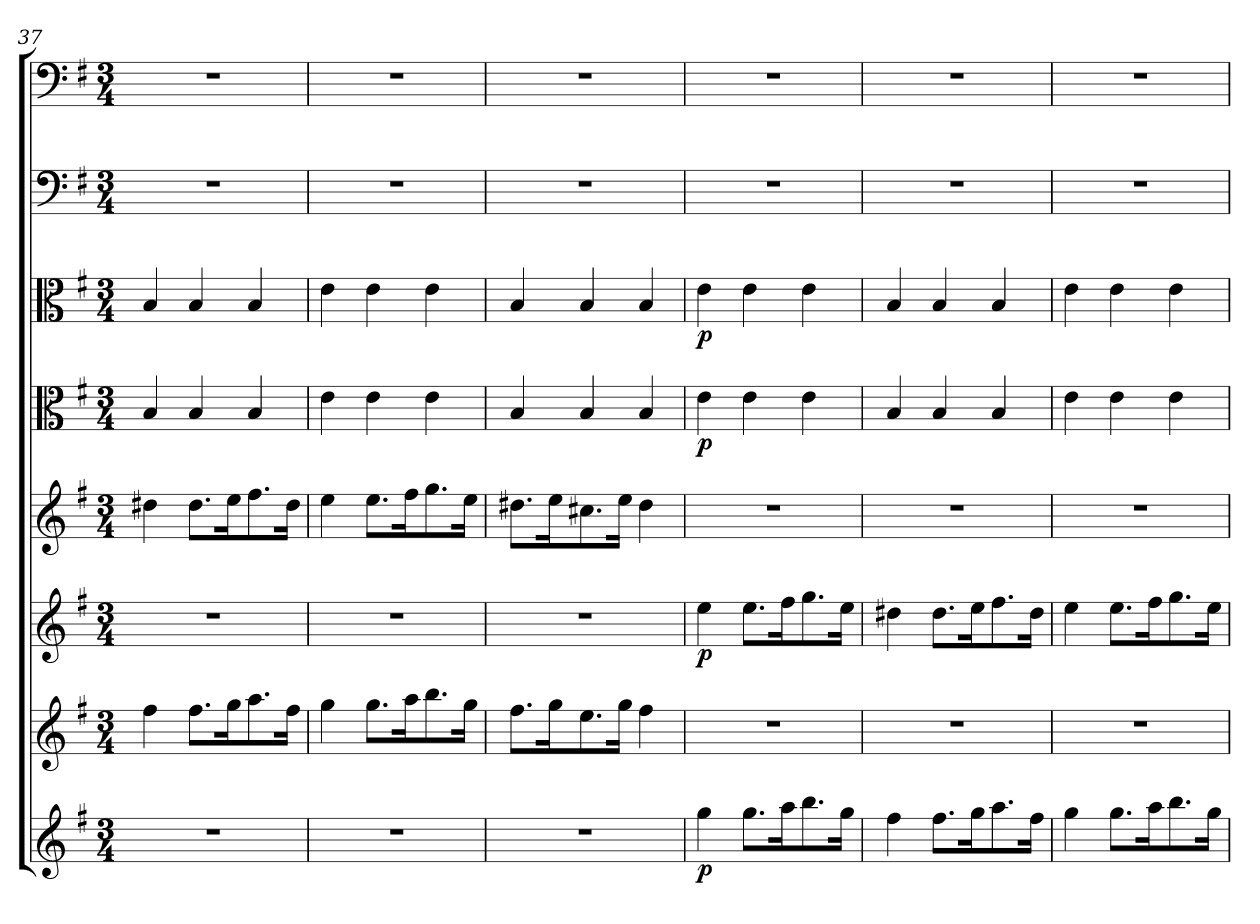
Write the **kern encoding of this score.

**kern	**dynam	**kern	**kern	**dynam	**kern	**kern	**dynam	**kern	**dynam	**kern	**kern
*part8	*part8	*part7	*part6	*part6	*part5	*part4	*part4	*part3	*part3	*part2	*part1
*staff8	*staff8	*staff7	*staff6	*staff6	*staff5	*staff4	*staff4	*staff3	*staff3	*staff2	*staff1
*clefG2	*	*clefG2	*clefG2	*	*clefG2	*clefC3	*	*clefC3	*	*clefF4	*clefF4
*k[f#]	*	*k[f#]	*k[f#]	*	*k[f#]	*k[f#]	*	*k[f#]	*	*k[f#]	*k[f#]
*e:	*	*e:	*e:	*	*e:	*e:	*	*e:	*	*e:	*e:
*M3/4	*	*M3/4	*M3/4	*	*M3/4	*M3/4	*	*M3/4	*	*M3/4	*M3/4
=37	=37	=37	=37	=37	=37	=37	=37	=37	=37	=37	=37
2.r	.	4ff#\	2.r	.	4dd#X\	4B/	.	4B/	.	2.r	2.r
.	.	8.ff#\L	.	.	8.dd#\L	4B/	.	4B/	.	.	.
.	.	16gg\K	.	.	16ee\K	.	.	.	.	.	.
.	.	8.aa\	.	.	8.ff#\	4B/	.	4B/	.	.	.
.	.	16ff#\Jk	.	.	16dd#\Jk	.	.	.	.	.	.
=38	=38	=38	=38	=38	=38	=38	=38	=38	=38	=38	=38
2.r	.	4gg\	2.r	.	4ee\	4e\	.	4e\	.	2.r	2.r
.	.	8.gg\L	.	.	8.ee\L	4e\	.	4e\	.	.	.
.	.	16aa\K	.	.	16ff#\K	.	.	.	.	.	.
.	.	8.bb\	.	.	8.gg\	4e\	.	4e\	.	.	.
.	.	16gg\Jk	.	.	16ee\Jk	.	.	.	.	.	.
=39	=39	=39	=39	=39	=39	=39	=39	=39	=39	=39	=39
2.r	.	8.ff#\L	2.r	.	8.dd#X\L	4B/	.	4B/	.	2.r	2.r
.	.	16gg\K	.	.	16ee\K	.	.	.	.	.	.
.	.	8.ee\	.	.	8.cc#X\	4B/	.	4B/	.	.	.
.	.	16gg\Jk	.	.	16ee\Jk	.	.	.	.	.	.
.	.	4ff#\	.	.	4dd#\	4B/	.	4B/	.	.	.
=40	=40	=40	=40	=40	=40	=40	=40	=40	=40	=40	=40
4gg\	p	2.r	4ee\	p	2.r	4e\	p	4e\	p	2.r	2.r
8.gg\L	.	.	8.ee\L	.	.	4e\	.	4e\	.	.	.
16aa\K	.	.	16ff#\K	.	.	.	.	.	.	.	.
8.bb\	.	.	8.gg\	.	.	4e\	.	4e\	.	.	.
16gg\Jk	.	.	16ee\Jk	.	.	.	.	.	.	.	.
=41	=41	=41	=41	=41	=41	=41	=41	=41	=41	=41	=41
4ff#\	.	2.r	4dd#X\	.	2.r	4B/	.	4B/	.	2.r	2.r
8.ff#\L	.	.	8.dd#\L	.	.	4B/	.	4B/	.	.	.
16gg\K	.	.	16ee\K	.	.	.	.	.	.	.	.
8.aa\	.	.	8.ff#\	.	.	4B/	.	4B/	.	.	.
16ff#\Jk	.	.	16dd#\Jk	.	.	.	.	.	.	.	.
=42	=42	=42	=42	=42	=42	=42	=42	=42	=42	=42	=42
4gg\	.	2.r	4ee\	.	2.r	4e\	.	4e\	.	2.r	2.r
8.gg\L	.	.	8.ee\L	.	.	4e\	.	4e\	.	.	.
16aa\K	.	.	16ff#\K	.	.	.	.	.	.	.	.
8.bb\	.	.	8.gg\	.	.	4e\	.	4e\	.	.	.
16gg\Jk	.	.	16ee\Jk	.	.	.	.	.	.	.	.
=	=	=	=	=	=	=	=	=	=	=	=
*-	*-	*-	*-	*-	*-	*-	*-	*-	*-	*-	*-
